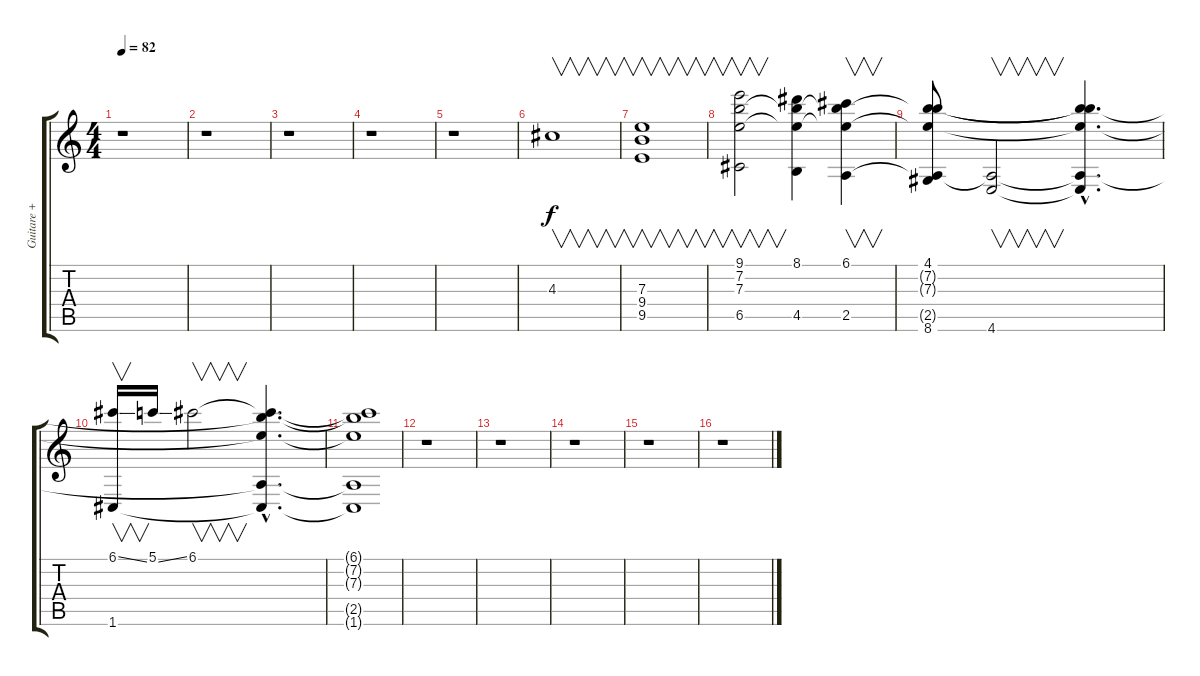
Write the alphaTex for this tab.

\track (" Guitare + effets (Solo)" " Guitare +") {instrument distortionguitar}
\staff {score tabs}
\tuning (G4 E4 A3 D3 G2 C2) {hide}
\ts (4 4)
\tempo 82
\clef g2
\ks c
r.1{dy f} |
r.1 |
r.1 |
r.1 |
r.1 |
4.3.1{v} |
(7.3 9.4 9.5).1{v} |
(9.1 7.2 7.3 6.5).2{v} (8.1 7.2{t} 7.3{t} 4.5).4 (6.1 7.2{t} 7.3{t} 2.5).4{v} |
(4.1 7.2{t} 7.3{t} 2.5{t} 8.6).8 (2.5{t} 4.6).2{v} (4.1{hac t} 7.2{hac t} 7.3{hac t} 2.5{hac t} 4.6{hac t}).4{d} |
(6.1{ss} 1.6).16{v} 5.1{ss}.16 6.1.2{v} (6.1{hac t} 7.2{hac t} 7.3{hac t} 2.5{hac t} 1.6{hac t}).4{d} |
(6.1{t} 7.2{t} 7.3{t} 2.5{t} 1.6{t}).1 |
r.1 |
r.1 |
r.1 |
r.1 |
r.1
